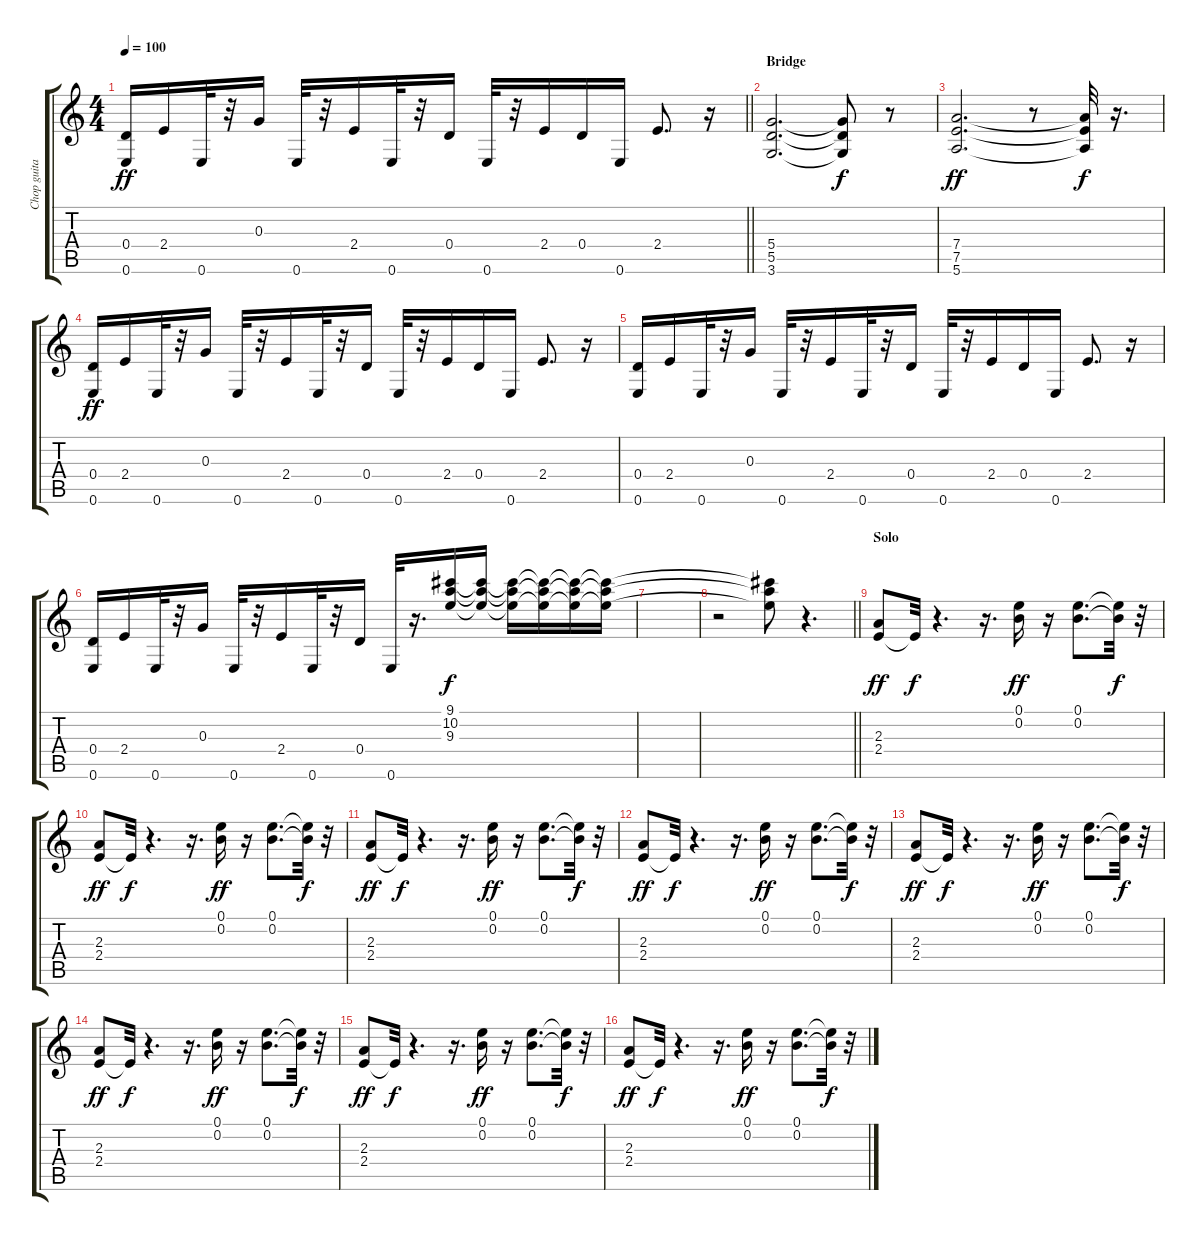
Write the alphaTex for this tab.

\track ("Chop guitar" "Chop guita") {mute instrument overdrivenguitar}
\staff {score tabs}
\tuning (E4 B3 G3 D3 A2 E2) {hide}
\ts (4 4)
\tempo 100
\clef g2
\barLineRight lightlight
\ks c
(0.4 0.6).16{dy ff} 2.4.16 0.6.32 r.32 0.3.16 0.6.32 r.32 2.4.16{volume 10} 0.6.32{volume 10} r.32 0.4.16 0.6.32 r.32 2.4.16 0.4.16 0.6.16 2.4.8{d} r.16 |
\section ("" "Bridge")
(5.4 5.5 3.6).2{d volume 9} (5.4{t} 5.5{t} 3.6{t}).8{dy f} r.8 |
(7.4 7.5 5.6).2{d dy ff volume 8} r.8 (7.4{t} 7.5{t} 5.6{t}).32{dy f} r.16{d} |
(0.4 0.6).16{dy ff volume 9} 2.4.16 0.6.32 r.32 0.3.16 0.6.32{volume 10} r.32 2.4.16 0.6.32 r.32 0.4.16 0.6.32{volume 10} r.32 2.4.16{volume 10} 0.4.16 0.6.16 2.4.8{d} r.16 |
(0.4 0.6).16{volume 10} 2.4.16{volume 9} 0.6.32 r.32 0.3.16 0.6.32 r.32 2.4.16 0.6.32 r.32 0.4.16 0.6.32{volume 10} r.32 2.4.16{volume 10} 0.4.16 0.6.16 2.4.8{d} r.16 |
(0.4 0.6).16 2.4.16 0.6.32 r.32 0.3.16 0.6.32 r.32 2.4.16 0.6.32 r.32 0.4.16 0.6.32{volume 10} r.16{d} (9.1 10.2 9.3).16{dy f} (9.1{t} 10.2{t} 9.3{t}).16 (9.1{t} 10.2{t} 9.3{t}).16 (9.1{t} 10.2{t} 9.3{t}).16 (9.1{t} 10.2{t} 9.3{t}).16 (9.1{t} 10.2{t} 9.3{t}).16 |
|
\barLineRight lightlight
r.2 (9.1{t} 10.2{t} 9.3{t}).8 r.4{d} |
\section ("" "Solo")
(2.3 2.4).8{dy ff volume 8} 2.4{t}.32{dy f} r.4{d} r.16{d} (0.1 0.2).16{dy ff volume 8} r.16 (0.1 0.2).8{d} (0.1{t} 0.2{t}).32{dy f} r.32 |
(2.3 2.4).8{dy ff volume 7} 2.4{t}.32{dy f} r.4{d} r.16{d} (0.1 0.2).16{dy ff volume 7} r.16 (0.1 0.2).8{d} (0.1{t} 0.2{t}).32{dy f} r.32 |
(2.3 2.4).8{dy ff} 2.4{t}.32{dy f} r.4{d} r.16{d} (0.1 0.2).16{dy ff} r.16 (0.1 0.2).8{d} (0.1{t} 0.2{t}).32{dy f} r.32 |
(2.3 2.4).8{dy ff} 2.4{t}.32{dy f} r.4{d} r.16{d} (0.1 0.2).16{dy ff} r.16 (0.1 0.2).8{d} (0.1{t} 0.2{t}).32{dy f} r.32 |
(2.3 2.4).8{dy ff} 2.4{t}.32{dy f} r.4{d} r.16{d} (0.1 0.2).16{dy ff} r.16 (0.1 0.2).8{d} (0.1{t} 0.2{t}).32{dy f} r.32 |
(2.3 2.4).8{dy ff} 2.4{t}.32{dy f} r.4{d} r.16{d} (0.1 0.2).16{dy ff} r.16 (0.1 0.2).8{d} (0.1{t} 0.2{t}).32{dy f} r.32 |
(2.3 2.4).8{dy ff} 2.4{t}.32{dy f} r.4{d} r.16{d} (0.1 0.2).16{dy ff} r.16 (0.1 0.2).8{d} (0.1{t} 0.2{t}).32{dy f} r.32 |
(2.3 2.4).8{dy ff} 2.4{t}.32{dy f} r.4{d} r.16{d} (0.1 0.2).16{dy ff} r.16 (0.1 0.2).8{d} (0.1{t} 0.2{t}).32{dy f} r.32
